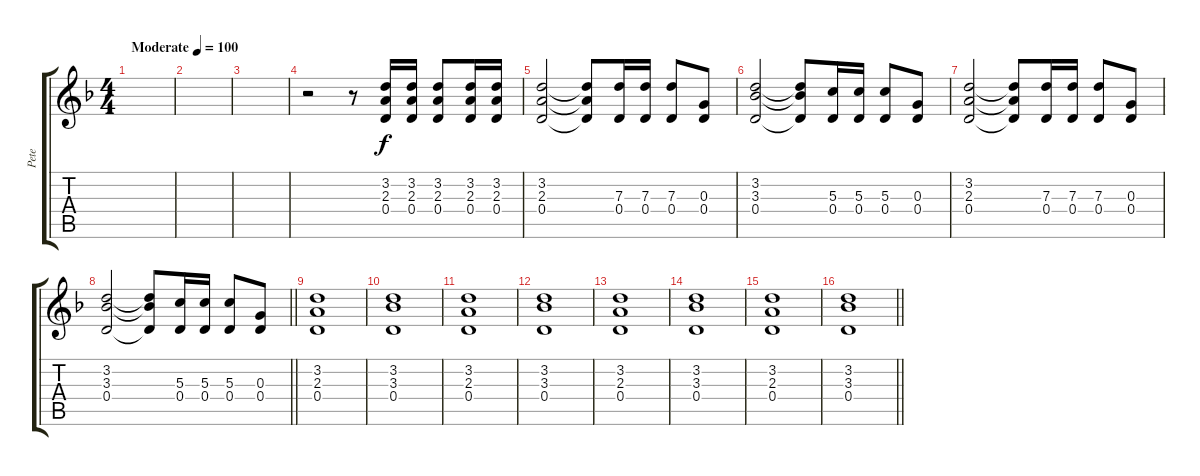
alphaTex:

\track ("Pete" "Pete") {instrument distortionguitar}
\staff {score tabs}
\tuning (E4 B3 G3 D3 A2 E2) {hide}
\ts (4 4)
\tempo (100 "Moderate")
\clef g2
\ks dminor
|
|
|
r.2 r.8 (3.2 2.3 0.4).16 (3.2 2.3 0.4).16 (3.2 2.3 0.4).8 (3.2 2.3 0.4).16 (3.2 2.3 0.4).16 |
(3.2 2.3 0.4).2 (3.2{t} 2.3{t} 0.4{t}).8 (7.3 0.4).16 (7.3 0.4).16 (7.3 0.4).8 (0.3 0.4).8 |
(3.2 3.3 0.4).2 (3.2{t} 3.3{t} 0.4{t}).8 (5.3 0.4).16 (5.3 0.4).16 (5.3 0.4).8 (0.3 0.4).8 |
(3.2 2.3 0.4).2 (3.2{t} 2.3{t} 0.4{t}).8 (7.3 0.4).16 (7.3 0.4).16 (7.3 0.4).8 (0.3 0.4).8 |
\barLineRight lightlight
(3.2 3.3 0.4).2 (3.2{t} 3.3{t} 0.4{t}).8 (5.3 0.4).16 (5.3 0.4).16 (5.3 0.4).8 (0.3 0.4).8 |
(3.2 2.3 0.4).1 |
(3.2 3.3 0.4).1{instrument electricguitarclean} |
(3.2 2.3 0.4).1 |
(3.2 3.3 0.4).1 |
(3.2 2.3 0.4).1 |
(3.2 3.3 0.4).1 |
(3.2 2.3 0.4).1 |
\barLineRight lightlight
(3.2 3.3 0.4).1
